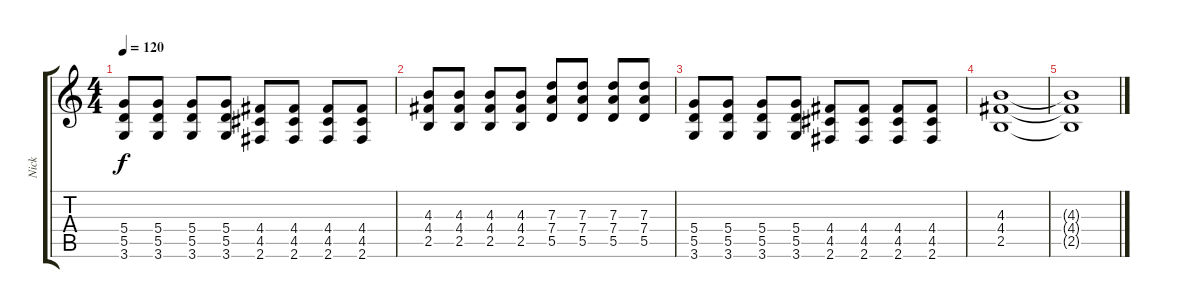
\track ("Nick" "Nick") {instrument distortionguitar}
\staff {score tabs}
\tuning (E4 B3 G3 D3 A2 E2) {hide}
\ts (4 4)
\tempo 120
\clef g2
\ks c
(5.4 5.5 3.6).8{dy f} (5.4 5.5 3.6).8 (5.4 5.5 3.6).8 (5.4 5.5 3.6).8 (4.4 4.5 2.6).8 (4.4 4.5 2.6).8 (4.4 4.5 2.6).8 (4.4 4.5 2.6).8 |
(4.3 4.4 2.5).8 (4.3 4.4 2.5).8 (4.3 4.4 2.5).8 (4.3 4.4 2.5).8 (7.3 7.4 5.5).8 (7.3 7.4 5.5).8 (7.3 7.4 5.5).8 (7.3 7.4 5.5).8 |
(5.4 5.5 3.6).8 (5.4 5.5 3.6).8 (5.4 5.5 3.6).8 (5.4 5.5 3.6).8 (4.4 4.5 2.6).8 (4.4 4.5 2.6).8 (4.4 4.5 2.6).8 (4.4 4.5 2.6).8 |
(4.3 4.4 2.5).1 |
(4.3{t} 4.4{t} 2.5{t}).1
